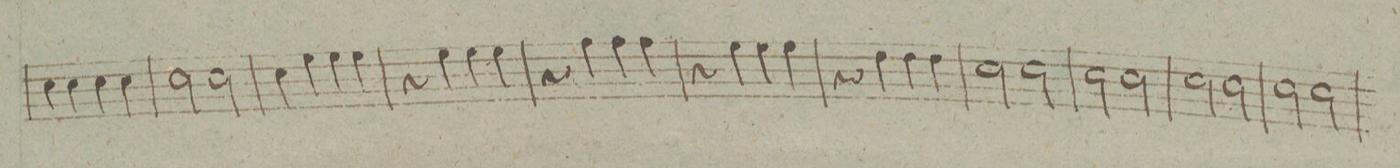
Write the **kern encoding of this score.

**kern	**dynam
*I"Corno 1mo	*
*clefG2	*
*k[]	*
*met(c|)	*
*M2/2	*
4cc\	.
4cc\	.
4cc\	.
4cc\	.
=199	=199
2cc\	.
2cc\	.
=200	=200
4cc\	.
4ee\	.
4ee\	.
4ee\	.
=201	=201
4r	.
4ee\	.
4ee\	.
4ee\	.
=202	=202
4r	.
4ff\	.
4ff\	.
4ff\	.
=203	=203
4r	.
4ee\	.
4ee\	.
4ee\	.
=204	=204
4r	.
4dd\	.
4dd\	.
4dd\	.
=205	=205
2cc\	.
2cc\	.
=206	=206
2cc\	.
2cc\	.
=207	=207
2cc\	.
2cc\	.
=208	=208
2cc\	.
2cc\	.
=209	=209
*-	*-
